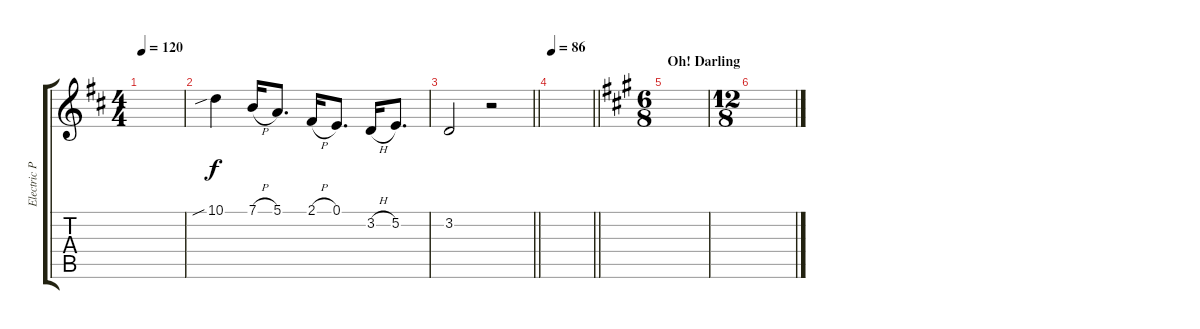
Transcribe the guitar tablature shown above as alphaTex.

\track ("Electric Piano" "Electric P") {instrument brightacousticpiano}
\staff {score tabs}
\tuning (E4 B3 G3 D3 A2 E2) {hide}
\ts (4 4)
\tempo 120
\clef g2
\ks d
|
10.1{sib}.4 7.1{h}.16 5.1.8{d} 2.1{h}.16 0.1.8{d} 3.2{h}.16 5.2.8{d} |
\barLineRight lightlight
3.2.2 r.2 |
\tempo 86
\barLineRight lightlight
|
\ts (6 8)
\section ("" "Oh! Darling")
\ks a
|
\ts (12 8)
